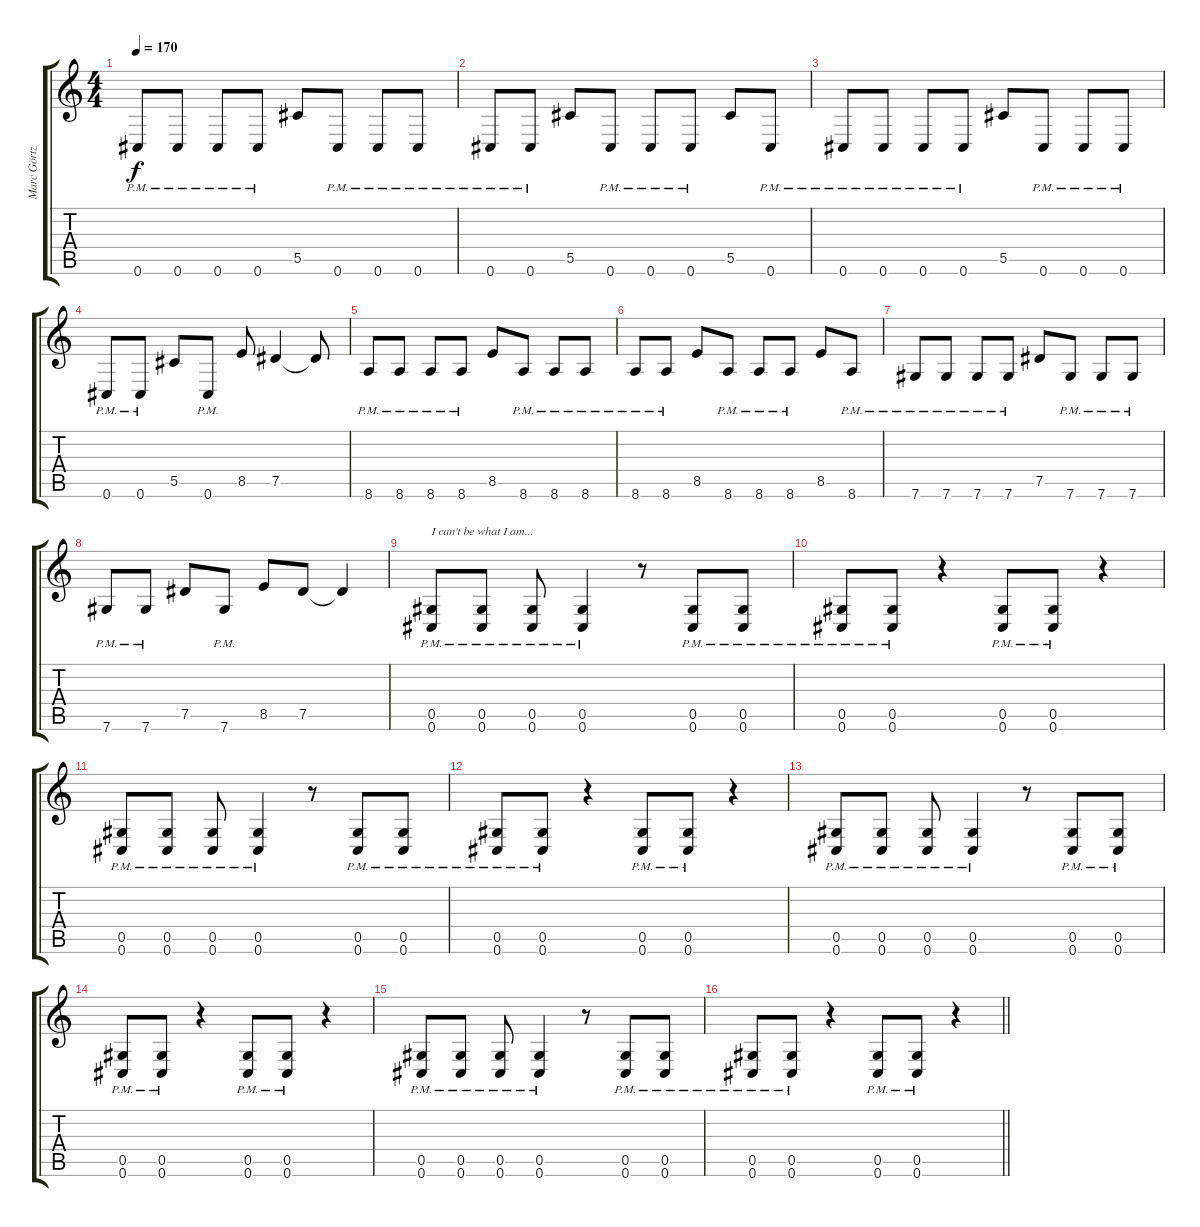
\track ("Marc Görtz - Guitar" "Marc Görtz") {instrument overdrivenguitar}
\staff {score tabs}
\tuning (Eb4 Bb3 Gb3 Db3 Ab2 Db2) {hide}
\ts (4 4)
\tempo 170
\clef g2
\ks c
0.6{pm}.8{dy f} 0.6{pm}.8 0.6{pm}.8 0.6{pm}.8 5.5.8 0.6{pm}.8 0.6{pm}.8 0.6{pm}.8 |
0.6{pm}.8 0.6{pm}.8 5.5.8 0.6{pm}.8 0.6{pm}.8 0.6{pm}.8 5.5.8 0.6{pm}.8 |
0.6{pm}.8 0.6{pm}.8 0.6{pm}.8 0.6{pm}.8 5.5.8 0.6{pm}.8 0.6{pm}.8 0.6{pm}.8 |
0.6{pm}.8 0.6{pm}.8 5.5.8 0.6{pm}.8 8.5.8 7.5.4 7.5{t}.8 |
8.6{pm}.8 8.6{pm}.8 8.6{pm}.8 8.6{pm}.8 8.5.8 8.6{pm}.8 8.6{pm}.8 8.6{pm}.8 |
8.6{pm}.8 8.6{pm}.8 8.5.8 8.6{pm}.8 8.6{pm}.8 8.6{pm}.8 8.5.8 8.6{pm}.8 |
7.6{pm}.8 7.6{pm}.8 7.6{pm}.8 7.6{pm}.8 7.5.8 7.6{pm}.8 7.6{pm}.8 7.6{pm}.8 |
7.6{pm}.8 7.6{pm}.8 7.5.8 7.6{pm}.8 8.5.8 7.5.8 7.5{t}.4 |
(0.5{pm} 0.6{pm}).8{txt "I can't be what I am..."} (0.5{pm} 0.6{pm}).8 (0.5{pm} 0.6{pm}).8 (0.5{pm} 0.6{pm}).4 r.8 (0.5{pm} 0.6{pm}).8 (0.5{pm} 0.6{pm}).8 |
(0.5{pm} 0.6{pm}).8 (0.5{pm} 0.6{pm}).8 r.4 (0.5{pm} 0.6{pm}).8 (0.5{pm} 0.6{pm}).8 r.4 |
(0.5{pm} 0.6{pm}).8 (0.5{pm} 0.6{pm}).8 (0.5{pm} 0.6{pm}).8 (0.5{pm} 0.6{pm}).4 r.8 (0.5{pm} 0.6{pm}).8 (0.5{pm} 0.6{pm}).8 |
(0.5{pm} 0.6{pm}).8 (0.5{pm} 0.6{pm}).8 r.4 (0.5{pm} 0.6{pm}).8 (0.5{pm} 0.6{pm}).8 r.4 |
(0.5{pm} 0.6{pm}).8 (0.5{pm} 0.6{pm}).8 (0.5{pm} 0.6{pm}).8 (0.5{pm} 0.6{pm}).4 r.8 (0.5{pm} 0.6{pm}).8 (0.5{pm} 0.6{pm}).8 |
(0.5{pm} 0.6{pm}).8 (0.5{pm} 0.6{pm}).8 r.4 (0.5{pm} 0.6{pm}).8 (0.5{pm} 0.6{pm}).8 r.4 |
(0.5{pm} 0.6{pm}).8 (0.5{pm} 0.6{pm}).8 (0.5{pm} 0.6{pm}).8 (0.5{pm} 0.6{pm}).4 r.8 (0.5{pm} 0.6{pm}).8 (0.5{pm} 0.6{pm}).8 |
\barLineRight lightlight
(0.5{pm} 0.6{pm}).8 (0.5{pm} 0.6{pm}).8 r.4 (0.5{pm} 0.6{pm}).8 (0.5{pm} 0.6{pm}).8 r.4
